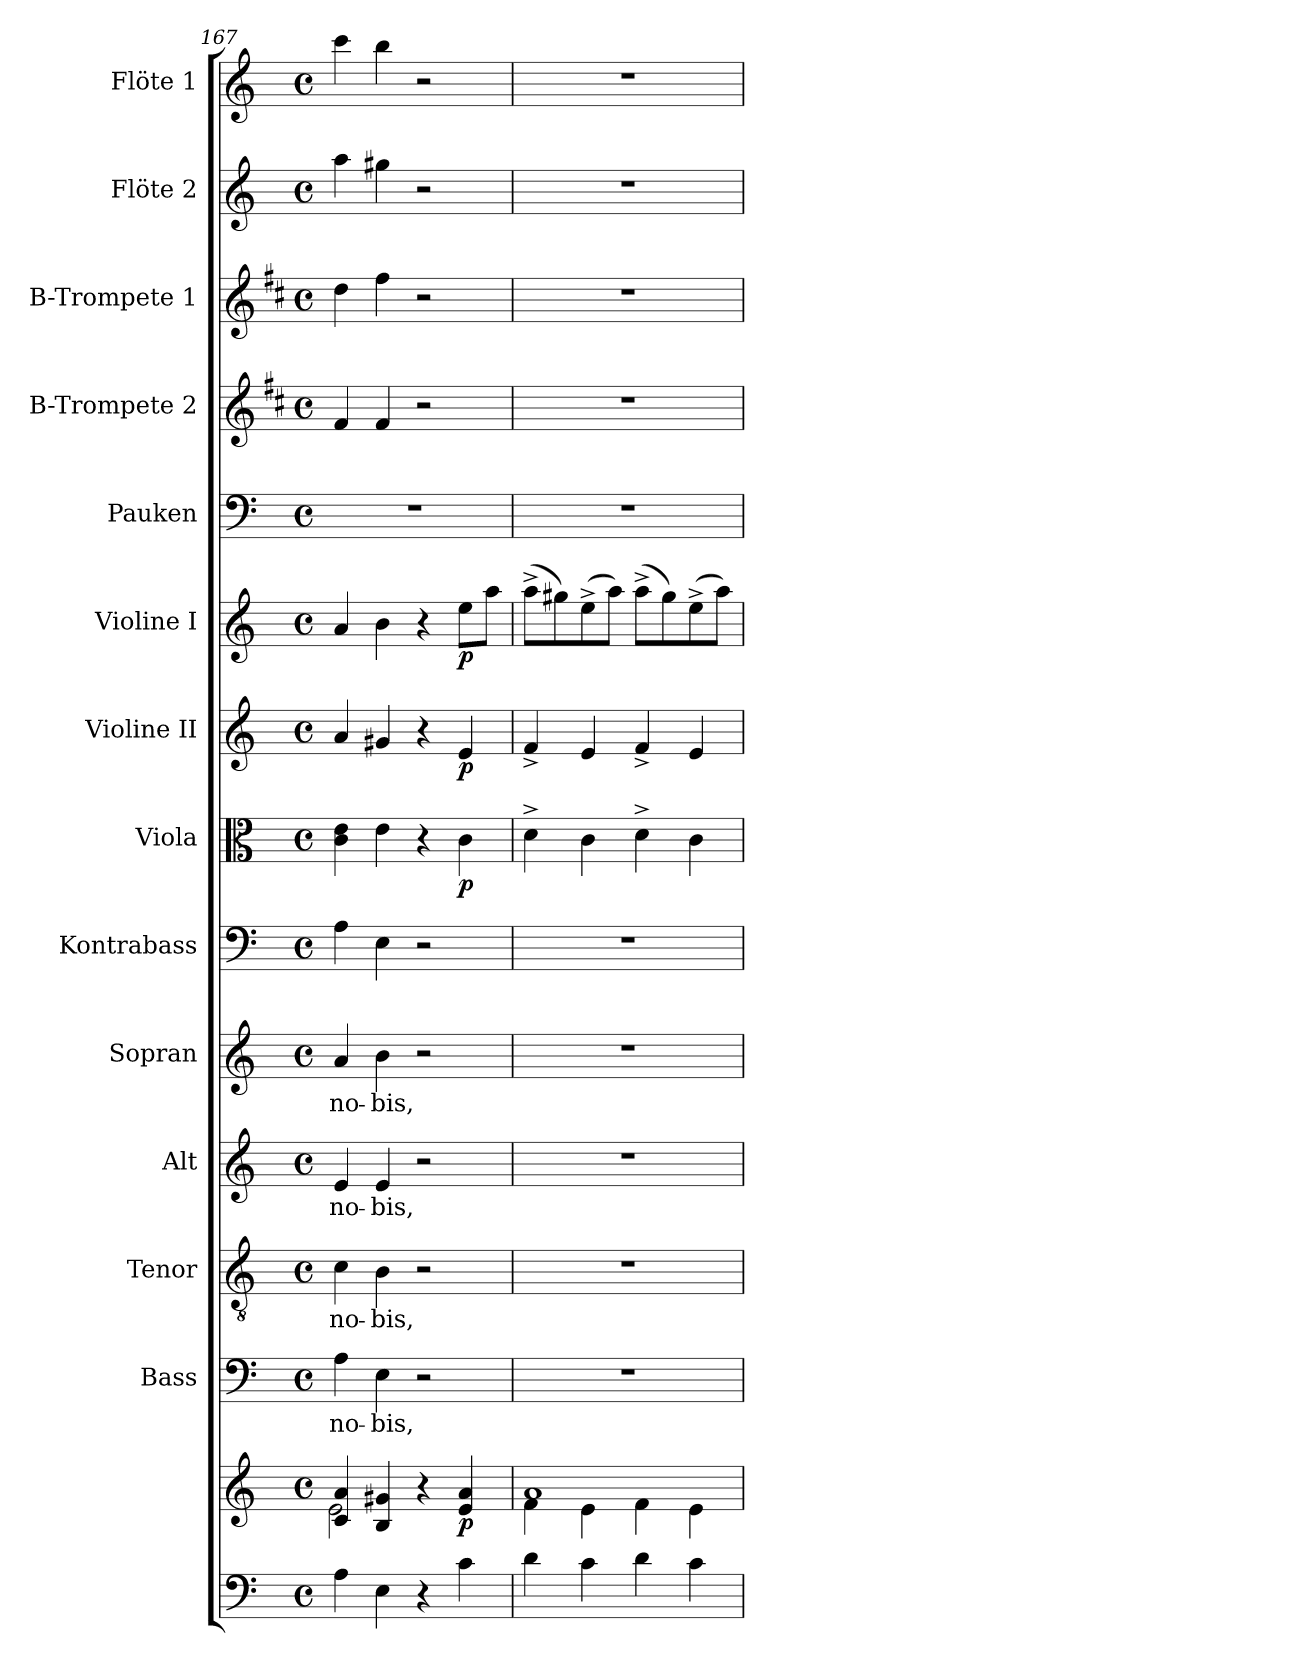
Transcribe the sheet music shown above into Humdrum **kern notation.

**kern	**kern	**dynam	**kern	**text	**kern	**text	**kern	**text	**kern	**text	**kern	**kern	**dynam	**kern	**dynam	**kern	**dynam	**kern	**kern	**kern	**kern	**kern
*part14	*part14	*part14	*part13	*part13	*part12	*part12	*part11	*part11	*part10	*part10	*part9	*part8	*part8	*part7	*part7	*part6	*part6	*part5	*part4	*part3	*part2	*part1
*staff15	*staff14	*staff14/15	*staff13	*staff13	*staff12	*staff12	*staff11	*staff11	*staff10	*staff10	*staff9	*staff8	*staff8	*staff7	*staff7	*staff6	*staff6	*staff5	*staff4	*staff3	*staff2	*staff1
*	*	*	*I"Bass	*	*I"Tenor	*	*I"Alt	*	*I"Sopran	*	*I"Kontrabass	*I"Viola	*	*I"Violine II	*	*I"Violine I	*	*I"Pauken	*I"B-Trompete 2	*I"B-Trompete 1	*I"Flöte 2	*I"Flöte 1
*	*	*	*I'B.	*	*I'T.	*	*I'A.	*	*I'S.	*	*I'Kb.	*I'Vla.	*	*I'Vl. II	*	*I'Vl. I	*	*I'Pk.	*I'B Trp. 2	*I'B Trp. 1	*I'Fl. 2	*I'Fl. 1
*clefF4	*clefG2	*	*clefF4	*	*clefGv2	*	*clefG2	*	*clefG2	*	*clefF4	*clefC3	*	*clefG2	*	*clefG2	*	*clefF4	*clefG2	*clefG2	*clefG2	*clefG2
*	*	*	*	*	*	*	*	*	*	*	*ITrd7c12	*	*	*	*	*	*	*	*ITrd1c2	*ITrd1c2	*	*
*k[]	*k[]	*	*k[]	*	*k[]	*	*k[]	*	*k[]	*	*k[]	*k[]	*	*k[]	*	*k[]	*	*k[]	*k[]	*k[]	*k[]	*k[]
*C:	*C:	*	*C:	*	*C:	*	*C:	*	*C:	*	*C:	*C:	*	*C:	*	*C:	*	*C:	*C:	*C:	*C:	*C:
*M4/4	*M4/4	*	*M4/4	*	*M4/4	*	*M4/4	*	*M4/4	*	*M4/4	*M4/4	*	*M4/4	*	*M4/4	*	*M4/4	*M4/4	*M4/4	*M4/4	*M4/4
*met(c)	*met(c)	*	*met(c)	*	*met(c)	*	*met(c)	*	*met(c)	*	*met(c)	*met(c)	*	*met(c)	*	*met(c)	*	*met(c)	*met(c)	*met(c)	*met(c)	*met(c)
=167	=167	=167	=167	=167	=167	=167	=167	=167	=167	=167	=167	=167	=167	=167	=167	=167	=167	=167	=167	=167	=167	=167
*	*^	*	*	*	*	*	*	*	*	*	*	*	*	*	*	*	*	*	*	*	*	*
!	!	!	!	!	!LO:LY:b	!	!LO:LY:b	!	!LO:LY:b	!	!LO:LY:b	!	!	!	!	!	!	!	!	!	!	!	!
4A\	4c/ 4a/	2e\	.	4A\	no-	4c\	no-	4e/	no-	4a/	no-	4AA\	4c\ 4e\	.	4a/	.	4a/	.	1r	4e/	4cc\	4aa\	4ccc\
!	!	!	!	!	!LO:LY:b	!	!LO:LY:b	!	!LO:LY:b	!	!LO:LY:b	!	!	!	!	!	!	!	!	!	!	!	!
4E\	4B/ 4g#X/	.	.	4E\	-bis,	4B\	-bis,	4e/	-bis,	4b\	-bis,	4EE\	4e\	.	4g#X/	.	4b\	.	.	4e/	4ee\	4gg#X\	4bb\
4r	4r	2ryy	.	2r	.	2r	.	2r	.	2r	.	2r	4r	.	4r	.	4r	.	.	2r	2r	2r	2r
!	!	!	!LO:DY:b	!	!	!	!	!	!	!	!	!	!	!LO:DY:b	!	!LO:DY:b	!	!LO:DY:b	!	!	!	!	!
4c\	4e/ 4a/	.	p	.	.	.	.	.	.	.	.	.	4c\	p	4e/	p	8ee\L	p	.	.	.	.	.
.	.	.	.	.	.	.	.	.	.	.	.	.	.	.	.	.	8aa\J	.	.	.	.	.	.
=168	=168	=168	=168	=168	=168	=168	=168	=168	=168	=168	=168	=168	=168	=168	=168	=168	=168	=168	=168	=168	=168	=168	=168
4d\	1a	4f\	.	1r	.	1r	.	1r	.	1r	.	1r	4d^>\	.	4f^</	.	(>8aa^>\L	.	1r	1r	1r	1r	1r
.	.	.	.	.	.	.	.	.	.	.	.	.	.	.	.	.	8gg#X\)	.	.	.	.	.	.
4c\	.	4e\	.	.	.	.	.	.	.	.	.	.	4c\	.	4e/	.	(>8ee^>\	.	.	.	.	.	.
.	.	.	.	.	.	.	.	.	.	.	.	.	.	.	.	.	8aa\J)	.	.	.	.	.	.
4d\	.	4f\	.	.	.	.	.	.	.	.	.	.	4d^>\	.	4f^</	.	(>8aa^>\L	.	.	.	.	.	.
.	.	.	.	.	.	.	.	.	.	.	.	.	.	.	.	.	8gg#\)	.	.	.	.	.	.
4c\	.	4e\	.	.	.	.	.	.	.	.	.	.	4c\	.	4e/	.	(>8ee^>\	.	.	.	.	.	.
.	.	.	.	.	.	.	.	.	.	.	.	.	.	.	.	.	8aa\J)	.	.	.	.	.	.
*	*v	*v	*	*	*	*	*	*	*	*	*	*	*	*	*	*	*	*	*	*	*	*	*
=	=	=	=	=	=	=	=	=	=	=	=	=	=	=	=	=	=	=	=	=	=	=
*-	*-	*-	*-	*-	*-	*-	*-	*-	*-	*-	*-	*-	*-	*-	*-	*-	*-	*-	*-	*-	*-	*-
